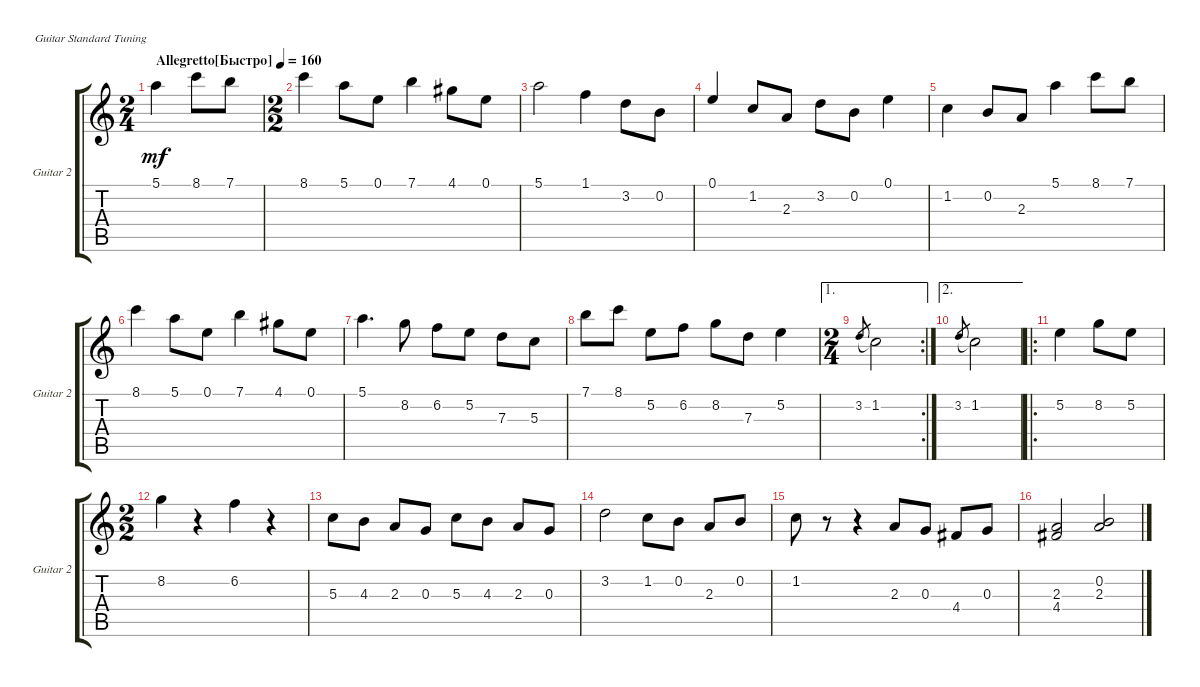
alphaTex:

\defaultSystemsLayout 4
\bracketExtendMode groupsimilarinstruments
\useSystemSignSeparator
\singleTrackTrackNamePolicy allsystems
\multiTrackTrackNamePolicy allsystems
\firstSystemTrackNameOrientation horizontal
\otherSystemsTrackNameOrientation horizontal
\track ("Guitar 2" "Guitar 2") {instrument acousticguitarsteel}
\staff {score tabs}
\tuning (E4 B3 G3 D3 A2 E2)
\ts (2 4)
\tempo (160 "Allegretto[Быстро]")
\clef g2
\ks c
5.1.4{dy mf instrument acousticguitarsteel} 8.1.8 7.1.8 |
\ts (2 2)
8.1.4 5.1.8 0.1.8 7.1.4 4.1.8 0.1.8 |
5.1.2 1.1.4 3.2.8 0.2.8 |
0.1.4 1.2.8{beam invert} 2.3.8 3.2.8 0.2.8 0.1.4 |
1.2.4 0.2.8 2.3.8 5.1.4 8.1.8 7.1.8 |
8.1.4 5.1.8 0.1.8 7.1.4 4.1.8 0.1.8 |
5.1.4{d} 8.2.8 6.2.8 5.2.8 7.3.8 5.3.8 |
7.1.8 8.1.8 5.2.8 6.2.8 8.2.8 7.3.8 5.2.4 |
\ae 1
\rc 2
\ts (2 4)
3.2.8{gr legatoorigin} 1.2.2 |
\ae 2
3.2.8{gr legatoorigin} 1.2.2 |
\ro
5.2.4 8.2.8 5.2.8 |
\ts (2 2)
8.2.4 r.4 6.2.4 r.4 |
5.3.8 4.3.8 2.3.8 0.3.8 5.3.8 4.3.8 2.3.8 0.3.8 |
3.2.2 1.2.8 0.2.8 2.3.8 0.2.8 |
1.2.8 r.8 r.4 2.3.8 0.3.8 4.4.8 0.3.8 |
(4.4 2.3).2 (2.3 0.2).2
